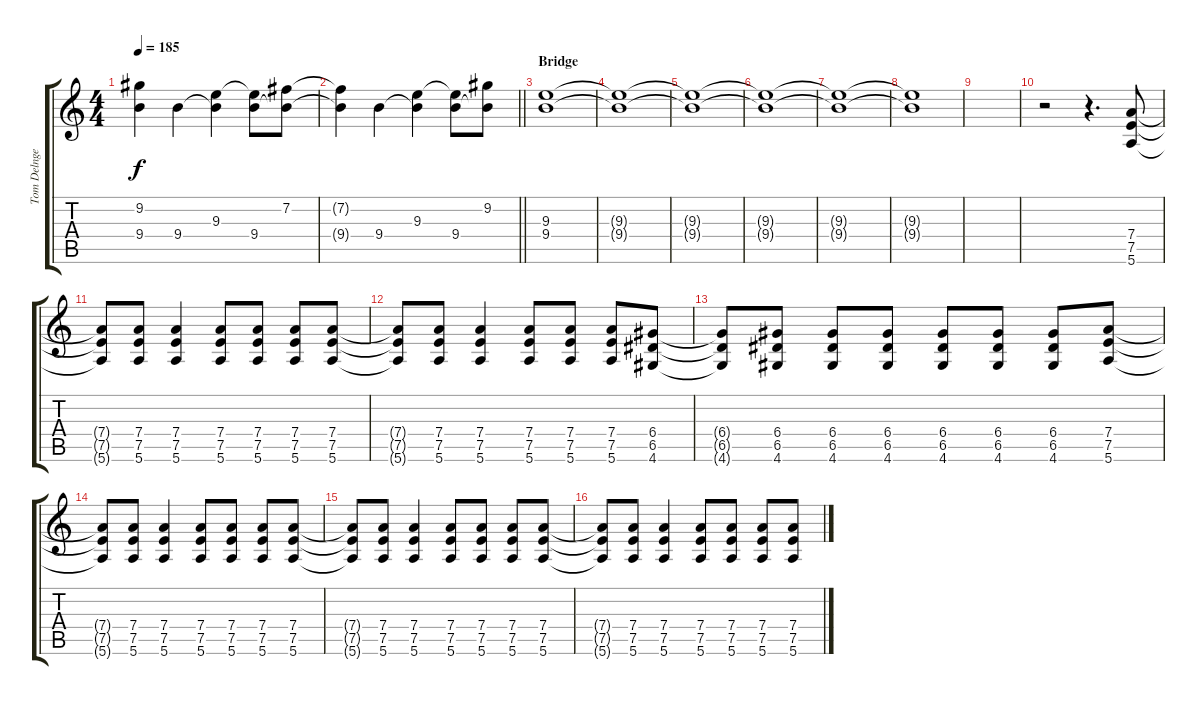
\track ("Tom Delnge - Guitar" "Tom Delnge") {instrument distortionguitar}
\staff {score tabs}
\tuning (E4 B3 G3 D3 A2 E2) {hide}
\ts (4 4)
\tempo 185
\clef g2
\ks c
(9.2{t} 9.4{t}).4{dy f} 9.4.4 (9.3 9.4{t}).4 (9.3{t} 9.4).8 (7.2 9.4{t}).8 |
\barLineRight lightlight
(7.2{t} 9.4{t}).4 9.4.4 (9.3 9.4{t}).4 (9.3{t} 9.4).8 (9.2 9.4{t}).8 |
\section ("" "Bridge")
(9.3 9.4).1 |
(9.3{t} 9.4{t}).1 |
(9.3{t} 9.4{t}).1 |
(9.3{t} 9.4{t}).1 |
(9.3{t} 9.4{t}).1{volume 3} |
(9.3{t} 9.4{t}).1 |
|
r.2 r.4{d} (7.4 7.5 5.6).8 |
(7.4{t} 7.5{t} 5.6{t}).8 (7.4 7.5 5.6).8 (7.4 7.5 5.6).4 (7.4 7.5 5.6).8 (7.4 7.5 5.6).8 (7.4 7.5 5.6).8 (7.4 7.5 5.6).8 |
(7.4{t} 7.5{t} 5.6{t}).8 (7.4 7.5 5.6).8 (7.4 7.5 5.6).4 (7.4 7.5 5.6).8 (7.4 7.5 5.6).8 (7.4 7.5 5.6).8 (6.4 6.5 4.6).8 |
(6.4{t} 6.5{t} 4.6{t}).8 (6.4 6.5 4.6).8 (6.4 6.5 4.6).8 (6.4 6.5 4.6).8 (6.4 6.5 4.6).8 (6.4 6.5 4.6).8 (6.4 6.5 4.6).8 (7.4 7.5 5.6).8 |
(7.4{t} 7.5{t} 5.6{t}).8 (7.4 7.5 5.6).8 (7.4 7.5 5.6).4 (7.4 7.5 5.6).8 (7.4 7.5 5.6).8 (7.4 7.5 5.6).8 (7.4 7.5 5.6).8 |
(7.4{t} 7.5{t} 5.6{t}).8 (7.4 7.5 5.6).8 (7.4 7.5 5.6).4 (7.4 7.5 5.6).8 (7.4 7.5 5.6).8 (7.4 7.5 5.6).8 (7.4 7.5 5.6).8 |
(7.4{t} 7.5{t} 5.6{t}).8 (7.4 7.5 5.6).8 (7.4 7.5 5.6).4 (7.4 7.5 5.6).8 (7.4 7.5 5.6).8 (7.4 7.5 5.6).8 (7.4 7.5 5.6).8
